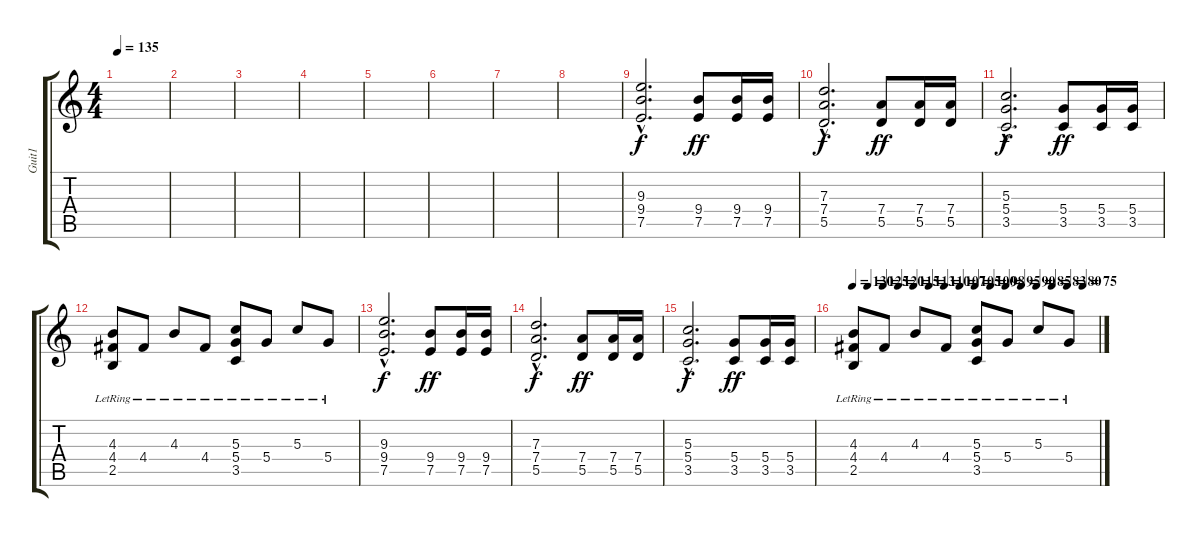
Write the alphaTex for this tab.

\track ("Guit1" "Guit1") {instrument overdrivenguitar}
\staff {score tabs}
\tuning (E4 B3 G3 D3 A2 E2) {hide}
\ts (4 4)
\tempo 135
\clef g2
\ks c
|
|
|
|
|
|
|
|
(9.3{hac} 9.4{hac} 7.5{hac}).2{d} (9.4 7.5).8{dy ff} (9.4 7.5).16 (9.4 7.5).16 |
(7.3{hac} 7.4{hac} 5.5{hac}).2{d dy f} (7.4 5.5).8{dy ff} (7.4 5.5).16 (7.4 5.5).16 |
(5.3{hac} 5.4{hac} 3.5{hac}).2{d dy f} (5.4 3.5).8{dy ff} (5.4 3.5).16 (5.4 3.5).16 |
(4.3 4.4 2.5{lr}).8 4.4{lr}.8 4.3{lr}.8 4.4{lr}.8 (5.3 5.4 3.5{lr}).8 5.4{lr}.8 5.3{lr}.8 5.4{lr}.8 |
(9.3{hac} 9.4{hac} 7.5{hac}).2{d dy f} (9.4 7.5).8{dy ff} (9.4 7.5).16 (9.4 7.5).16 |
(7.3{hac} 7.4{hac} 5.5{hac}).2{d dy f} (7.4 5.5).8{dy ff} (7.4 5.5).16 (7.4 5.5).16 |
(5.3{hac} 5.4{hac} 3.5{hac}).2{d dy f} (5.4 3.5).8{dy ff} (5.4 3.5).16 (5.4 3.5).16 |
\tempo 130
\tempo (125 0.0625)
\tempo (120 0.125)
\tempo (115 0.1875)
\tempo (113 0.25)
\tempo (110 0.3125)
\tempo (107 0.375)
\tempo (105 0.4375)
\tempo (100 0.5)
\tempo (98 0.5625)
\tempo (95 0.625)
\tempo (90 0.6875)
\tempo (85 0.75)
\tempo (83 0.8125)
\tempo (80 0.875)
\tempo (75 0.9375)
(4.3 4.4 2.5{lr}).8 4.4{lr}.8 4.3{lr}.8 4.4{lr}.8 (5.3 5.4 3.5{lr}).8 5.4{lr}.8 5.3{lr}.8 5.4{lr}.8
